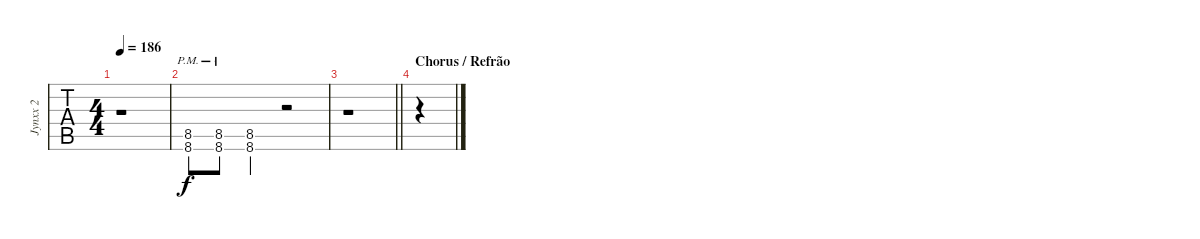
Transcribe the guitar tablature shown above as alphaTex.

\track ("Jynxx 2" "Jynxx 2") {instrument acousticguitarnylon}
\staff {tabs}
\tuning (Eb4 Bb3 Gb3 Db3 Ab2 Db2) {hide}
\ts (4 4)
\tempo 186
\clef g2
\ks c
r.1{dy f} |
(8.5{pm} 8.6{pm}).8 (8.5{pm} 8.6{pm}).8 (8.5 8.6).4 r.2 |
\barLineRight lightlight
r.1 |
\section ("" "Chorus / Refrão")
